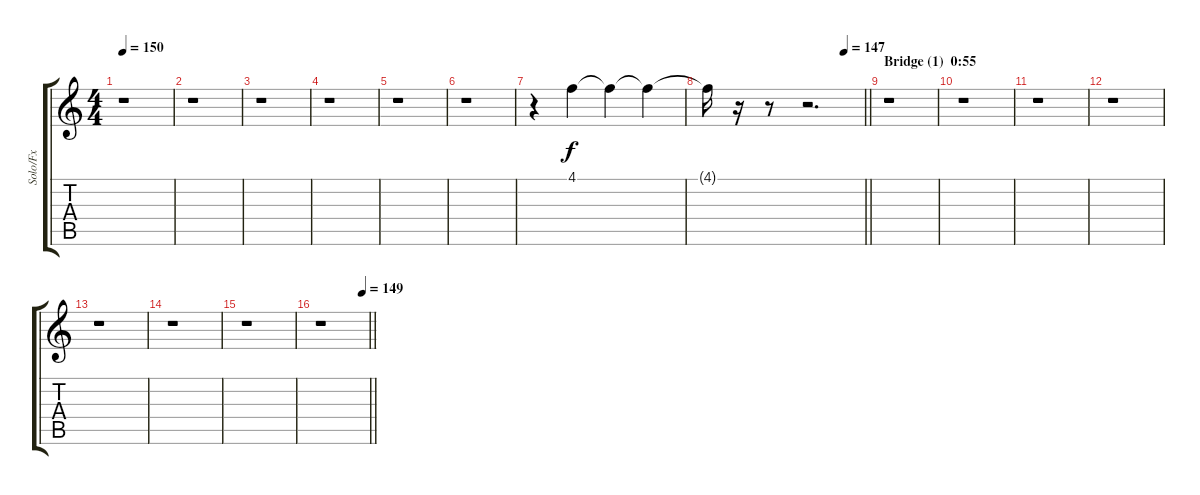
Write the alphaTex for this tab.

\track ("Solo/Fx" "Solo/Fx") {instrument distortionguitar}
\staff {score tabs}
\tuning (Db4 Ab3 E3 B2 Gb2 Db2) {hide}
\ts (4 4)
\tempo 150
\clef g2
\ks c
r.1{dy f} |
r.1 |
r.1 |
r.1 |
r.1 |
r.1 |
r.4 4.1.4{instrument reversecymbal} 4.1{t}.4 4.1{t}.4 |
\tempo (147 0.875)
\barLineRight lightlight
4.1{t}.16 r.16 r.8 r.2{d} |
\section ("" "Bridge (1)  0:55")
r.1{instrument distortionguitar} |
r.1 |
r.1 |
r.1 |
r.1 |
r.1 |
r.1 |
\tempo (149 0.875)
\barLineRight lightlight
r.1
